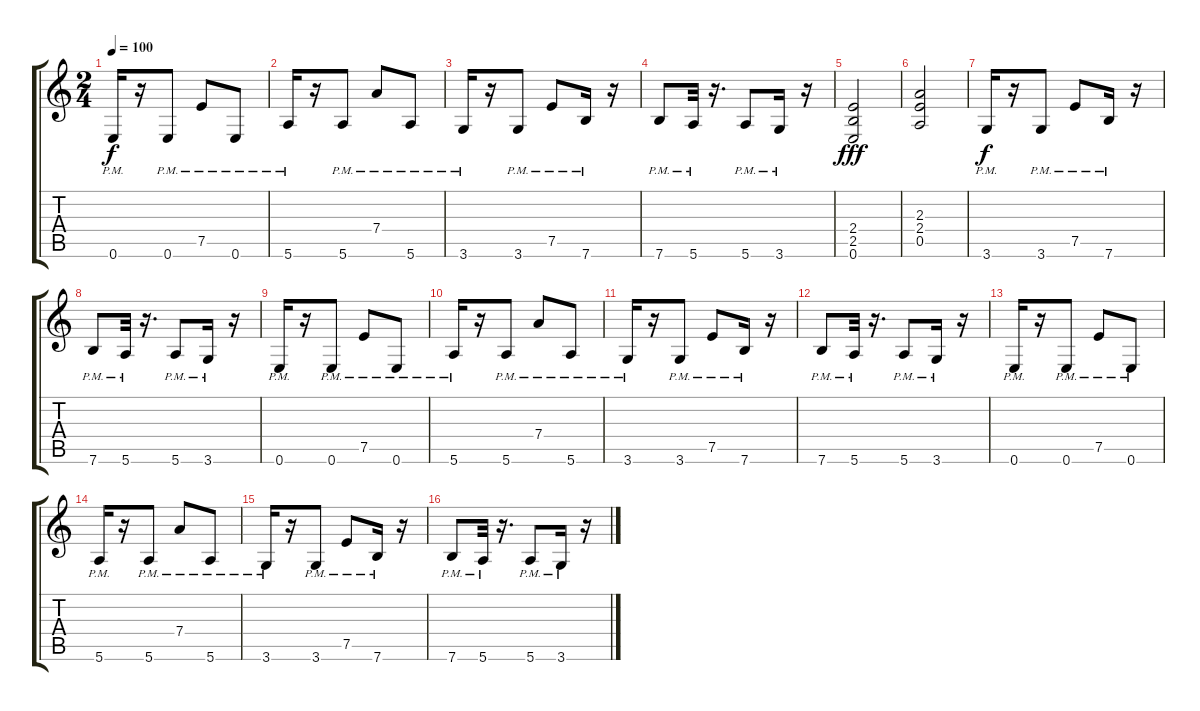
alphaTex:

\track "" {instrument electricguitarclean}
\staff {score tabs}
\tuning (E4 B3 G3 D3 A2 E2) {hide}
\ts (2 4)
\tempo 100
\clef g2
\ks c
0.6{pm}.16{dy f} r.16 0.6{pm}.8 7.5{pm}.8 0.6{pm}.8 |
5.6{pm}.16 r.16 5.6{pm}.8 7.4{pm}.8 5.6{pm}.8 |
3.6{pm}.16 r.16 3.6{pm}.8 7.5{pm}.8 7.6{pm}.16 r.16 |
7.6{pm}.8 5.6{pm}.32 r.16{d} 5.6{pm}.8 3.6{pm}.16 r.16 |
(2.4 2.5 0.6).2{dy fff} |
(2.3 2.4 0.5).2 |
3.6{pm}.16{dy f} r.16 3.6{pm}.8 7.5{pm}.8 7.6{pm}.16 r.16 |
7.6{pm}.8 5.6{pm}.32 r.16{d} 5.6{pm}.8 3.6{pm}.16 r.16 |
0.6{pm}.16 r.16 0.6{pm}.8 7.5{pm}.8 0.6{pm}.8 |
5.6{pm}.16 r.16 5.6{pm}.8 7.4{pm}.8 5.6{pm}.8 |
3.6{pm}.16 r.16 3.6{pm}.8 7.5{pm}.8 7.6{pm}.16 r.16 |
7.6{pm}.8 5.6{pm}.32 r.16{d} 5.6{pm}.8 3.6{pm}.16 r.16 |
0.6{pm}.16 r.16 0.6{pm}.8 7.5{pm}.8 0.6{pm}.8 |
5.6{pm}.16 r.16 5.6{pm}.8 7.4{pm}.8 5.6{pm}.8 |
3.6{pm}.16 r.16 3.6{pm}.8 7.5{pm}.8 7.6{pm}.16 r.16 |
7.6{pm}.8 5.6{pm}.32 r.16{d} 5.6{pm}.8 3.6{pm}.16 r.16
